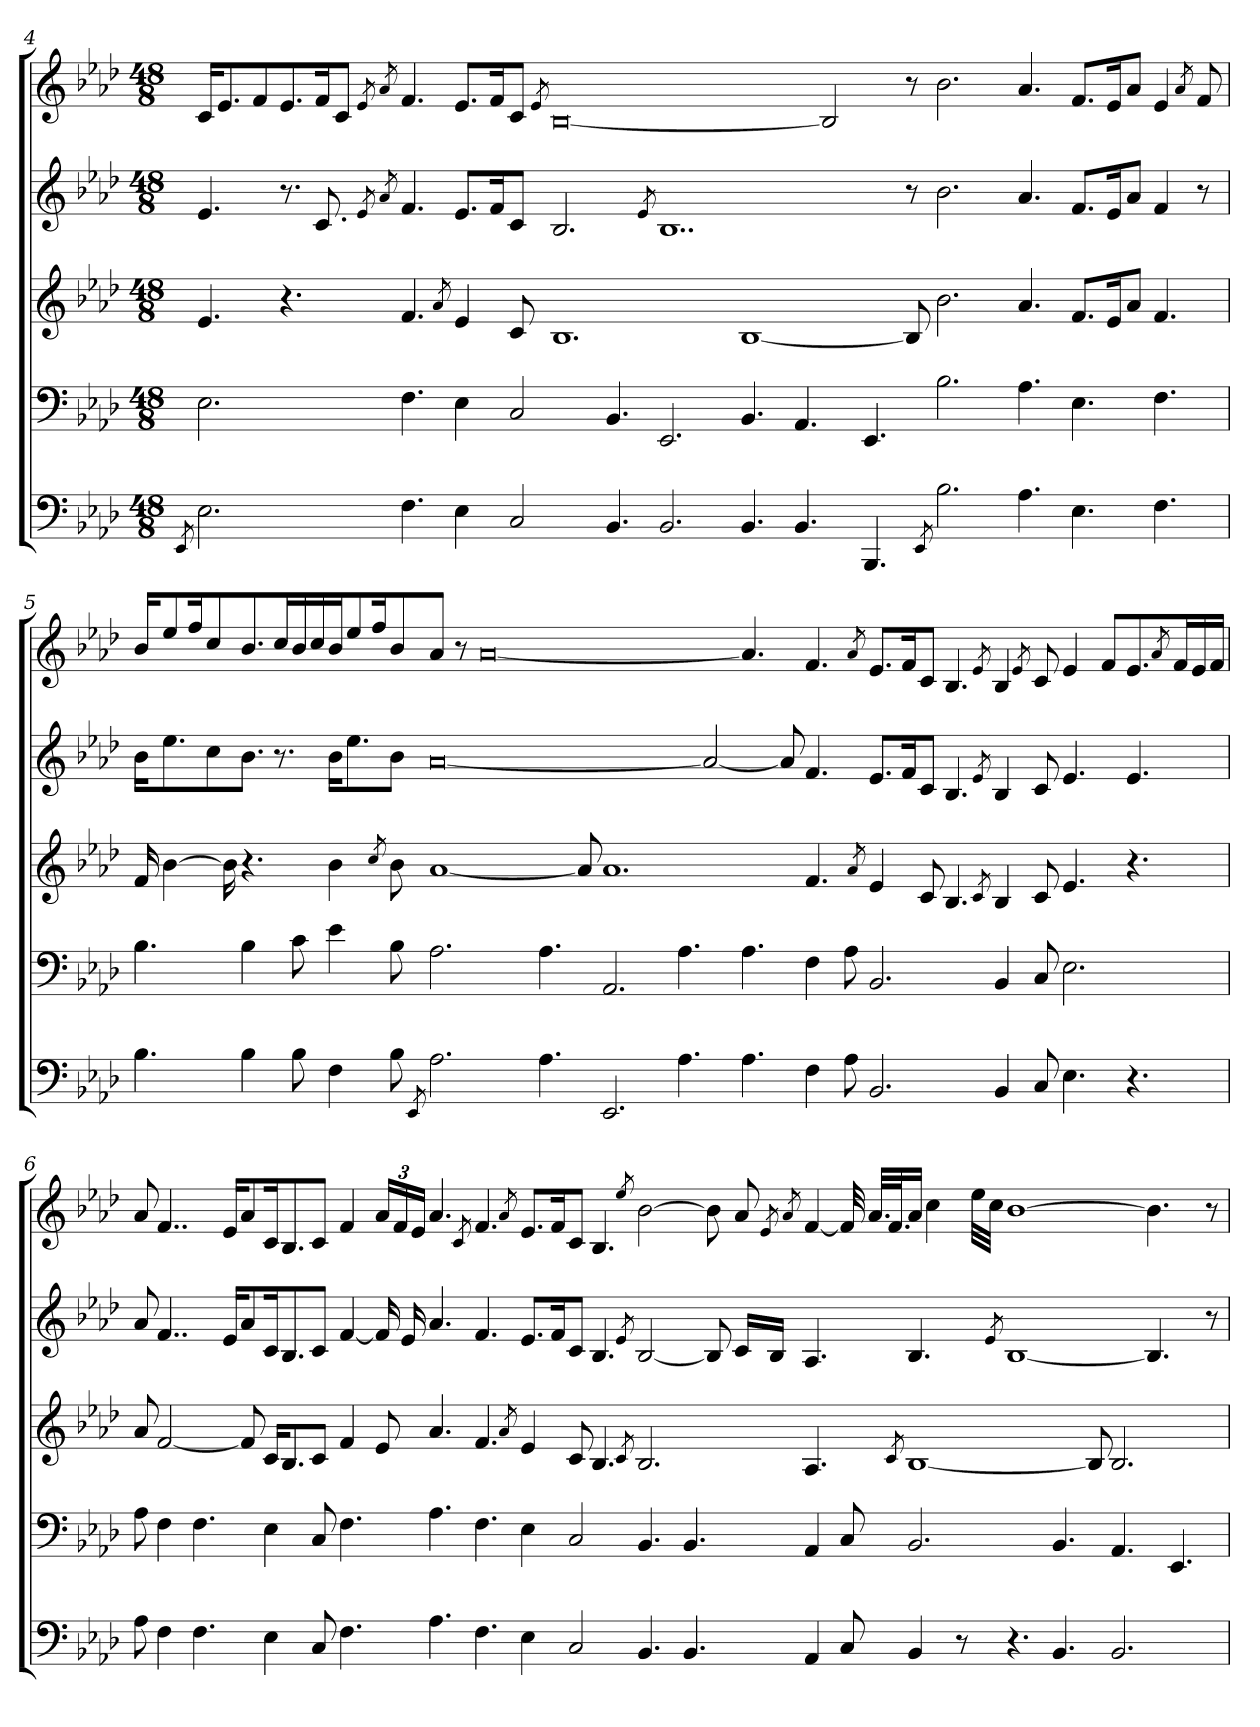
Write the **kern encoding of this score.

**kern	**kern	**kern	**kern	**kern
*part5	*part4	*part3	*part2	*part1
*staff5	*staff4	*staff3	*staff2	*staff1
*clefF4	*clefF4	*clefG2	*clefG2	*clefG2
*k[b-e-a-d-]	*k[b-e-a-d-]	*k[b-e-a-d-]	*k[b-e-a-d-]	*k[b-e-a-d-]
*M48/8	*M48/8	*M48/8	*M48/8	*M48/8
=4	=4	=4	=4	=4
8qEE-	.	.	.	.
2.E-	2.E-	4.e-	4.e-	16c/KL
.	.	.	.	8.e-/
.	.	.	.	8f/
.	.	4.r	8.r	8.e-/
.	.	.	8.c	16f/K
.	.	.	.	8c/J
.	.	.	8qe-	8qe-
.	.	.	8qa-	8qa-
4.F	4.F	4.f	4.f	4.f
.	.	8qa-	.	.
4E-	4E-	4e-	8.e-/L	8.e-/L
.	.	.	16f/K	16f/K
2C	2C	8c	8c/J	8c/J
.	.	.	.	8qe-
.	.	1.B-	2.B-	[0B-
4.BB-	4.BB-	.	.	.
.	.	.	8qe-	.
2.BB-	2.EE-	.	1..B-	.
4.BB-	4.BB-	[1B-	.	.
4.BB-	4.AA-	.	.	.
.	.	.	.	2B-]
4.BBB-	4.EE-	.	.	.
.	.	8B-]	8r	8r
8qEE-	.	.	.	.
2.B-	2.B-	2.b-	2.b-	2.b-
4.A-	4.A-	4.a-	4.a-	4.a-
4.E-	4.E-	8.f/L	8.f/L	8.f/L
.	.	16e-/K	16e-/K	16e-/K
.	.	8a-/J	8a-/J	8a-/J
4.F	4.F	4.f	4f	4e-
.	.	.	.	8qa-
.	.	.	8r	8f
=5	=5	=5	=5	=5
4.B-	4.B-	16f	16b-\KL	16b-/KL
.	.	[4b-	8.ee-\	8ee-/
.	.	.	.	16ff/K
.	.	.	8cc\	8cc/
.	.	16b-]	.	.
4B-	4B-	4.r	8.b-\J	8.b-/
.	.	.	8.r	16cc/L
8B-	8c	.	.	16b-/
.	.	.	.	16cc/
4F	4e-	4b-	16b-\KL	16b-/J
.	.	.	8.ee-\	8ee-/
.	.	.	.	16ff/K
.	.	8qcc	.	.
8B-	8B-	8b-	8b-\J	8b-/
8qEE-	.	.	.	.
2.A-	2.A-	[1a-	[0a-	8a-/J
.	.	.	.	8r
.	.	.	.	[0a-
4.A-	4.A-	.	.	.
.	.	8a-]	.	.
2.EE-	2.AA-	1.a-	.	.
4.A-	4.A-	.	.	.
.	.	.	2a-_	.
4.A-	4.A-	.	.	4.a-]
.	.	.	8a-]	.
4F	4F	4.f	4.f	4.f
8A-	8A-	.	.	.
.	.	8qa-	.	8qa-
2.BB-	2.BB-	4e-	8.e-/L	8.e-/L
.	.	.	16f/K	16f/K
.	.	8c	8c/J	8c/J
.	.	4.B-	4.B-	4.B-
.	.	8qc	8qe-	8qe-
4BB-	4BB-	4B-	4B-	4B-
.	.	.	.	8qe-
8C	8C	8c	8c	8c
4.E-	2.E-	4.e-	4.e-	4e-
.	.	.	.	8f/L
4.r	.	4.r	4.e-	8.e-/
.	.	.	.	8qa-/
.	.	.	.	16f/L
.	.	.	.	16e-/
.	.	.	.	16f/JJ
=6	=6	=6	=6	=6
8A-	8A-	8a-	8a-	8a-
4F	4F	[2f	4..f	4..f
4.F	4.F	.	.	.
.	.	.	16e-/KL	16e-/KL
.	.	8f]	8a-/	8a-/
4E-	4E-	16c/KL	16c/K	16c/K
.	.	8.B-/	8.B-/	8.B-/
8C	8C	8c/J	8c/J	8c/J
4.F	4.F	4f	[4f	4f
.	.	8e-	16f]	24a-/LL
.	.	.	.	24f/
.	.	.	16e-	.
.	.	.	.	24e-/JJ
4.A-	4.A-	4.a-	4.a-	4.a-
.	.	.	.	8qc
4.F	4.F	4.f	4.f	4.f
.	.	8qa-	.	8qa-
4E-	4E-	4e-	8.e-/L	8.e-/L
.	.	.	16f/K	16f/K
2C	2C	8c	8c/J	8c/J
.	.	4.B-	4.B-	4.B-
.	.	8qc	8qe-	8qee-
4.BB-	4.BB-	2.B-	[2B-	[2b-
4.BB-	4.BB-	.	.	.
.	.	.	8B-]	8b-]
.	.	.	16c/LL	8a-
.	.	.	16B-/JJ	.
.	.	.	.	8qe-
.	.	.	.	8qa-
4AA-	4AA-	4.A-	4.A-	[4f
8C	8C	.	.	32f]
.	.	.	.	32.a-/LLL
.	.	.	.	32.f/J
.	.	8qc	.	.
4BB-	2.BB-	[1B-	4.B-	16a-/JJ
.	.	.	.	4cc
8r	.	.	.	.
.	.	.	.	32ee-\LLL
.	.	.	.	32cc\JJJ
.	.	.	8qe-	.
4.r	.	.	[1B-	[1b-
4.BB-	4.BB-	.	.	.
.	.	8B-]	.	.
2.BB-	4.AA-	2.B-	.	.
.	.	.	4.B-]	4.b-]
.	4.EE-	.	.	.
.	.	.	8r	8r
=	=	=	=	=
*-	*-	*-	*-	*-
